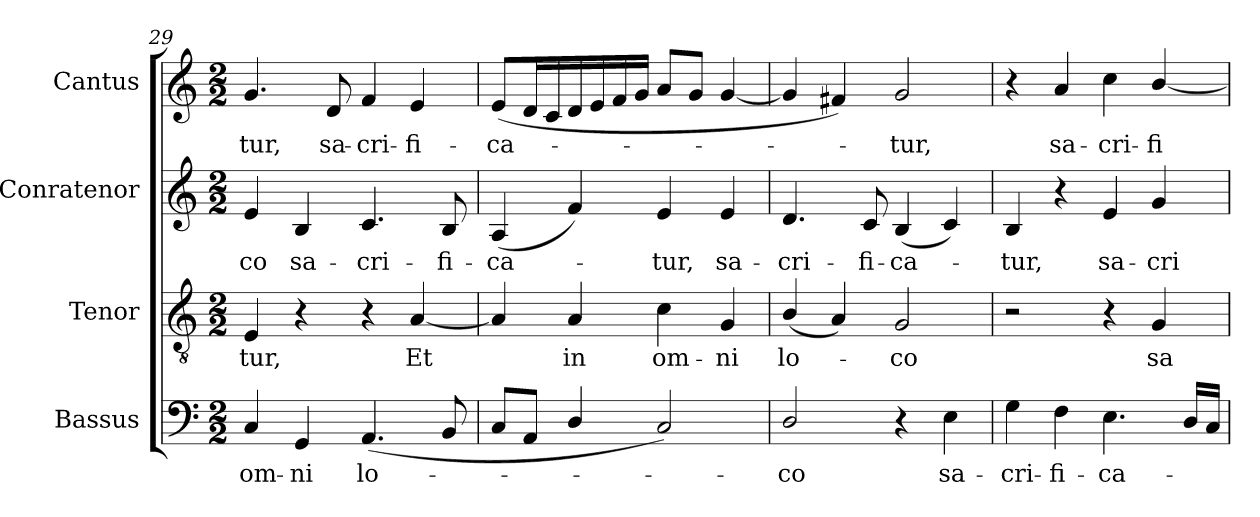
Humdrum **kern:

**kern	**text	**kern	**text	**kern	**text	**kern	**text
*part4	*part4	*part3	*part3	*part2	*part2	*part1	*part1
*staff4	*staff4	*staff3	*staff3	*staff2	*staff2	*staff1	*staff1
*I"Bassus	*	*I"Tenor	*	*I"Conratenor	*	*I"Cantus	*
*I'B.	*	*I'T.	*	*I'A.	*	*I'S.	*
!!LO:LB:g=z
*clefF4	*	*clefGv2	*	*clefG2	*	*clefG2	*
*	*	*ITrd7c12	*	*	*	*	*
*k[]	*	*k[]	*	*k[]	*	*k[]	*
*C:	*	*C:	*	*C:	*	*C:	*
*M2/2	*	*M2/2	*	*M2/2	*	*M2/2	*
=29	=29	=29	=29	=29	=29	=29	=29
!	!LO:LY:b:color=#000000	!	!	!	!	!	!
!	!	!	!LO:LY:b:color=#000000	!	!	!	!
!	!	!	!	!	!LO:LY:b:color=#000000	!	!
!	!	!	!	!	!	!	!LO:LY:b:color=#000000
4Ci/	om-	4EEi/	-tur,	4ei/	-co	4.gi/	-tur,
!	!LO:LY:b:color=#000000	!	!	!	!	!	!
!	!	!	!	!	!LO:LY:b:color=#000000	!	!
4GGi/	-ni	4r	.	4Bi/	sa-	.	.
!	!	!	!	!	!	!	!LO:LY:b:color=#000000
.	.	.	.	.	.	8di/	sa-
!	!LO:LY:b:color=#000000	!	!	!	!	!	!
!	!	!	!	!	!LO:LY:b:color=#000000	!	!
!	!	!	!	!	!	!	!LO:LY:b:color=#000000
(4.AAi/	lo-	4r	.	4.ci/	-cri-	4fi/	-cri-
!	!	!	!LO:LY:b:color=#000000	!	!	!	!
!	!	!	!	!	!	!	!LO:LY:b:color=#000000
.	.	[4AAi/	Et	.	.	4ei/	-fi-
!	!	!	!	!	!LO:LY:b:color=#000000	!	!
8BBi/	.	.	.	8Bi/	-fi-	.	.
=30	=30	=30	=30	=30	=30	=30	=30
!	!	!	!	!	!LO:LY:b:color=#000000	!	!
!	!	!	!	!	!	!	!LO:LY:b:color=#000000
8Ci/L	.	4AAi/]	.	(4Ai/	-ca-	(8ei/L	-ca-
8AAi/J	.	.	.	.	.	16di/L	.
.	.	.	.	.	.	16ci/	.
!	!	!	!LO:LY:b:color=#000000	!	!	!	!
4Di/	.	4AAi/	in	4fi/)	.	16di/	.
.	.	.	.	.	.	16ei/	.
.	.	.	.	.	.	16fi/	.
.	.	.	.	.	.	16gi/JJ	.
!	!	!	!LO:LY:b:color=#000000	!	!	!	!
!	!	!	!	!	!LO:LY:b:color=#000000	!	!
2Ci/)	.	4Ci\	om-	4ei/	-tur,	8ai/L	.
.	.	.	.	.	.	8gi/J	.
!	!	!	!LO:LY:b:color=#000000	!	!	!	!
!	!	!	!	!	!LO:LY:b:color=#000000	!	!
.	.	4GGi/	-ni	4ei/	sa-	[4gi/	.
=31	=31	=31	=31	=31	=31	=31	=31
!	!LO:LY:b:color=#000000	!	!	!	!	!	!
!	!	!	!LO:LY:b:color=#000000	!	!	!	!
!	!	!	!	!	!LO:LY:b:color=#000000	!	!
2Di/	-co	(4BBi/	lo-	4.di/	-cri-	4gi/]	.
.	.	4AAi/)	.	.	.	4f#Xi/)	.
!	!	!	!	!	!LO:LY:b:color=#000000	!	!
.	.	.	.	8ci/	-fi-	.	.
!	!	!	!LO:LY:b:color=#000000	!	!	!	!
!	!	!	!	!	!LO:LY:b:color=#000000	!	!
!	!	!	!	!	!	!	!LO:LY:b:color=#000000
4r	.	2GGi/	-co	(4Bi/	-ca-	2gi/	-tur,
!	!LO:LY:b:color=#000000	!	!	!	!	!	!
4Ei\	sa-	.	.	4ci/)	.	.	.
=32	=32	=32	=32	=32	=32	=32	=32
!	!LO:LY:b:color=#000000	!	!	!	!	!	!
!	!	!	!	!	!LO:LY:b:color=#000000	!	!
4Gi\	-cri-	2r	.	4Bi/	-tur,	4r	.
!	!LO:LY:b:color=#000000	!	!	!	!	!	!
!	!	!	!	!	!	!	!LO:LY:b:color=#000000
4Fi\	-fi-	.	.	4r	.	4ai/	sa-
!	!LO:LY:b:color=#000000	!	!	!	!	!	!
!	!	!	!	!	!LO:LY:b:color=#000000	!	!
!	!	!	!	!	!	!	!LO:LY:b:color=#000000
4.Ei\	-ca-	4r	.	4ei/	sa-	4cci\	-cri-
!	!	!	!LO:LY:b:color=#000000	!	!	!	!
!	!	!	!	!	!LO:LY:b:color=#000000	!	!
!	!	!	!	!	!	!	!LO:LY:b:color=#000000
.	.	4GGi/	sa-	4gi/	-cri-	[4bi/	-fi-
16Di/LL	.	.	.	.	.	.	.
16Ci/JJ	.	.	.	.	.	.	.
=	=	=	=	=	=	=	=
*-	*-	*-	*-	*-	*-	*-	*-
